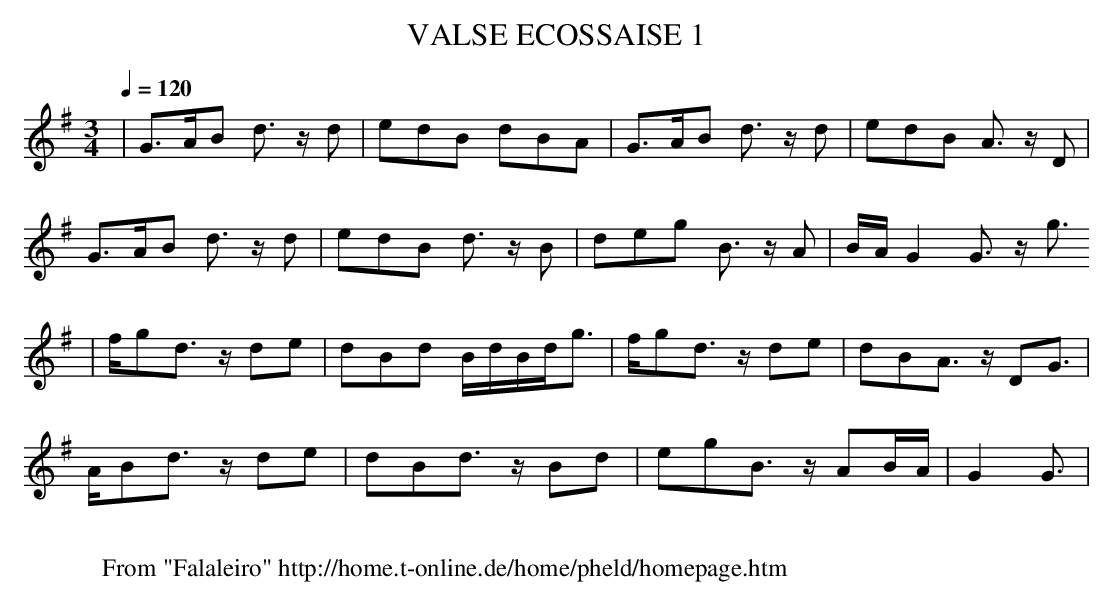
X:1
T:VALSE ECOSSAISE 1
M:3/4
L:1/8
Q:1/4=120
K:G
|G3/2A/2B d3/2 z/2 d|edB dBA|G3/2A/2B d3/2 z/2 d|edB A3/2 z/2 D|
G3/2A/2B d3/2 z/2 d|edB d3/2 z/2 B|deg B3/2 z/2 A|B/2A/2G2 G3/2 z/2 g3/2
|
f/2gd3/2 z/2 de|dBd B/2d/2B/2d/2g3/2|f/2gd3/2 z/2 de|dBA3/2 z/2 DG3/2|
A/2Bd3/2 z/2 de|dBd3/2 z/2 Bd|egB3/2 z/2 AB/2A/2|G2G3/2|
W:
W: From "Falaleiro" http://home.t-online.de/home/pheld/homepage.htm
